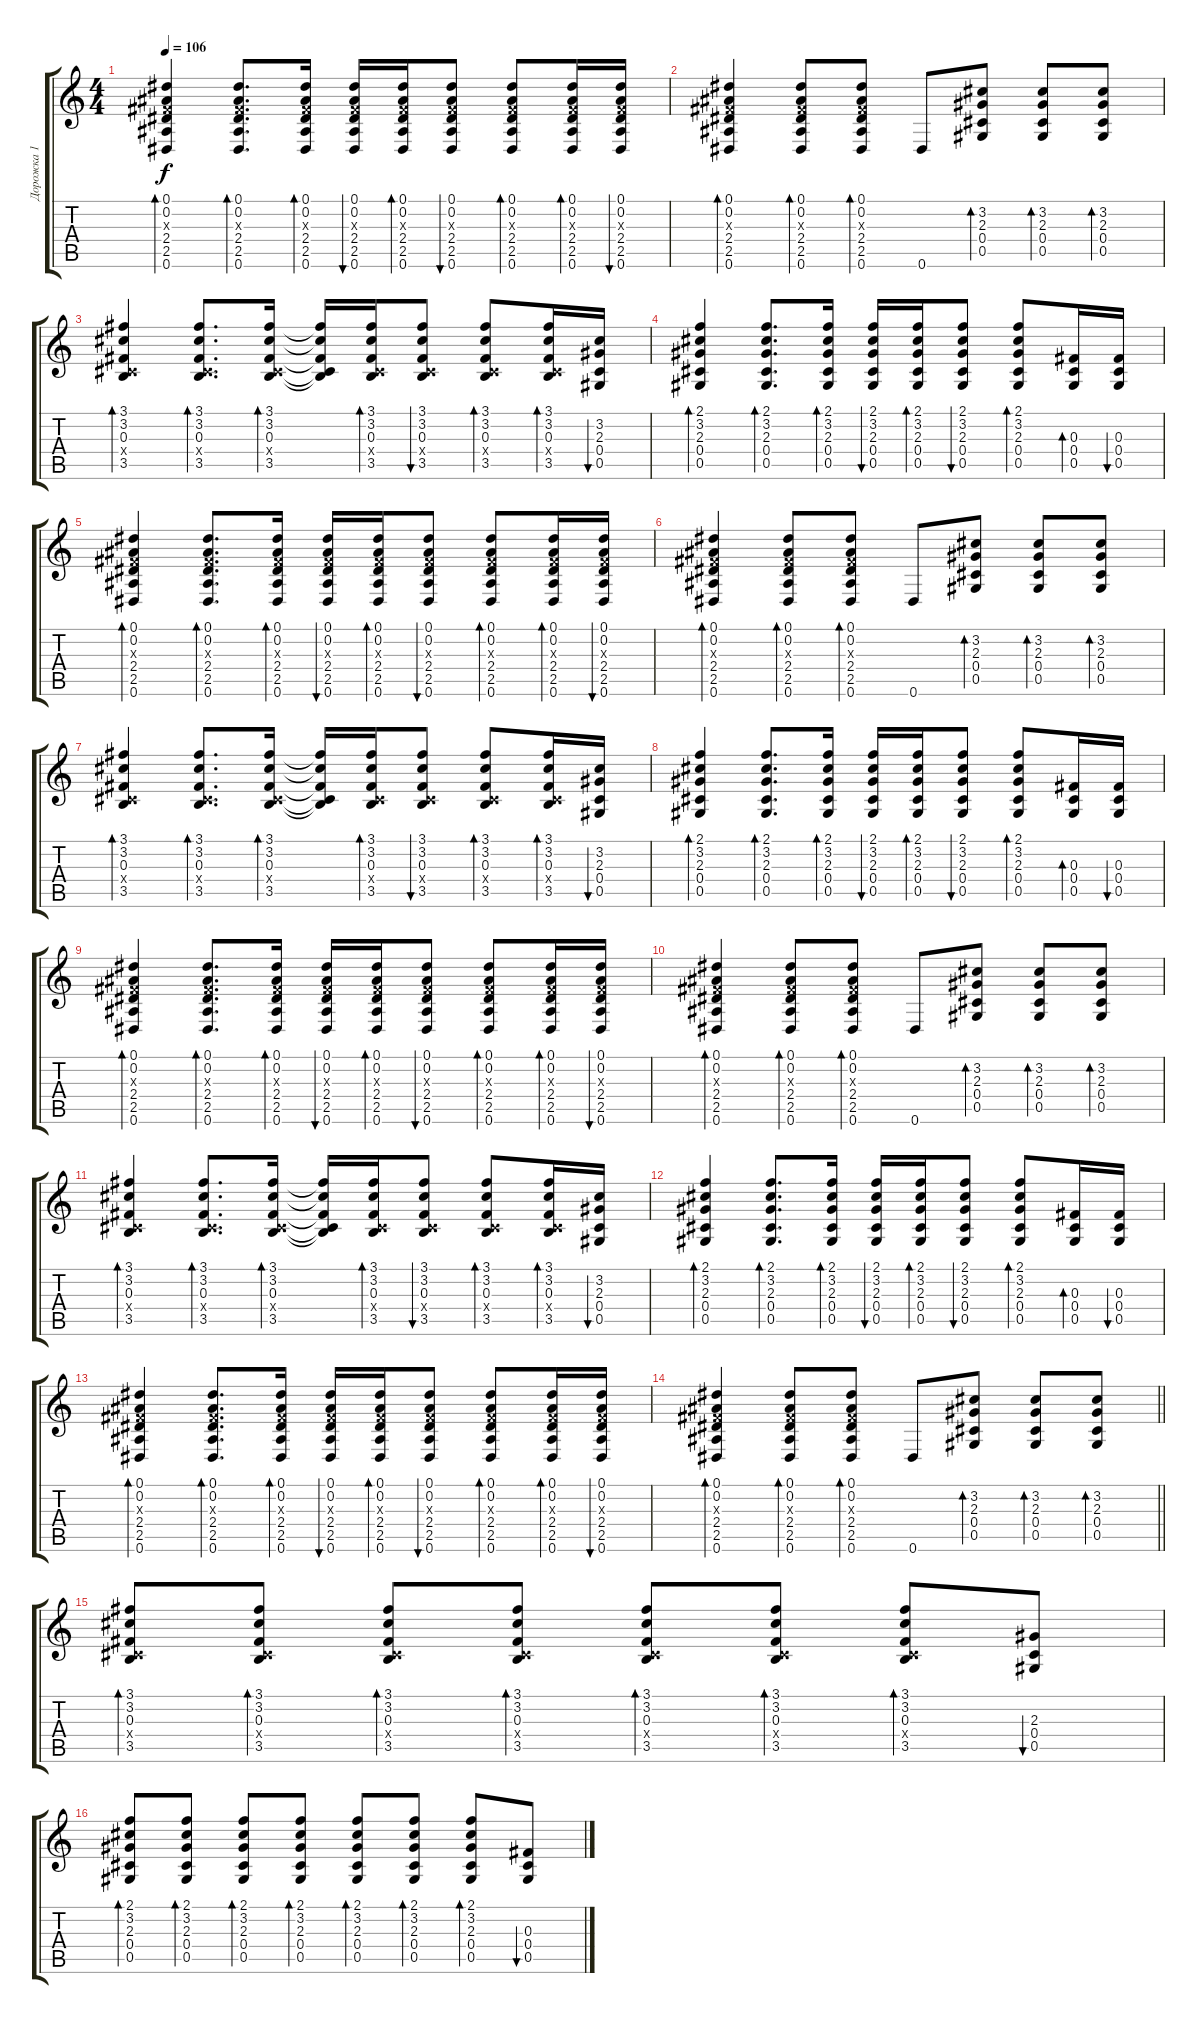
\track ("Дорожка 1" "Дорожка 1") {instrument acousticguitarsteel}
\staff {score tabs}
\tuning (Eb4 Bb3 Gb3 Db3 Ab2 Eb2) {hide}
\ts (4 4)
\tempo 106
\clef g2
\ks c
(0.1 0.2 0.3{x} 2.4 2.5 0.6).4{bd 60 dy f} (0.1 0.2 0.3{x} 2.4 2.5 0.6).8{d bd 60} (0.1 0.2 0.3{x} 2.4 2.5 0.6).16{bd 30} (0.1 0.2 0.3{x} 2.4 2.5 0.6).16{bu 30} (0.1 0.2 0.3{x} 2.4 2.5 0.6).16{bd 30} (0.1 0.2 0.3{x} 2.4 2.5 0.6).8{bu 30} (0.1 0.2 0.3{x} 2.4 2.5 0.6).8{bd 60} (0.1 0.2 0.3{x} 2.4 2.5 0.6).16{bd 30} (0.1 0.2 0.3{x} 2.4 2.5 0.6).16{bu 30} |
(0.1 0.2 0.3{x} 2.4 2.5 0.6).4{bd 60} (0.1 0.2 0.3{x} 2.4 2.5 0.6).8{bd 60} (0.1 0.2 0.3{x} 2.4 2.5 0.6).8{bd 60} 0.6.8 (3.2 2.3 0.4 0.5).8{bd 30} (3.2 2.3 0.4 0.5).8{bd 30} (3.2 2.3 0.4 0.5).8{bd 30} |
(3.1 3.2 0.3 0.4{x} 3.5).4{bd 240 instrument electricguitarclean} (3.1 3.2 0.3 0.4{x} 3.5).8{d bd 60} (3.1 3.2 0.3 0.4{x} 3.5).16{bd 60} (3.1{t} 3.2{t} 0.3{t} 0.4{t} 3.5{t}).16 (3.1 3.2 0.3 0.4{x} 3.5).16{bd 30} (3.1 3.2 0.3 0.4{x} 3.5).8{bu 30} (3.1 3.2 0.3 0.4{x} 3.5).8{bd 30} (3.1 3.2 0.3 0.4{x} 3.5).16{bd 30} (3.2 2.3 0.4 0.5).16{bu 30} |
(2.1 3.2 2.3 0.4 0.5).4{bd 60} (2.1 3.2 2.3 0.4 0.5).8{d bd 60} (2.1 3.2 2.3 0.4 0.5).16{bd 30} (2.1 3.2 2.3 0.4 0.5).16{bu 30} (2.1 3.2 2.3 0.4 0.5).16{bd 30} (2.1 3.2 2.3 0.4 0.5).8{bu 30} (2.1 3.2 2.3 0.4 0.5).8{bd 60} (0.3 0.4 0.5).16{bd 30} (0.3 0.4 0.5).16{bu 30} |
(0.1 0.2 0.3{x} 2.4 2.5 0.6).4{bd 60} (0.1 0.2 0.3{x} 2.4 2.5 0.6).8{d bd 60} (0.1 0.2 0.3{x} 2.4 2.5 0.6).16{bd 30} (0.1 0.2 0.3{x} 2.4 2.5 0.6).16{bu 30} (0.1 0.2 0.3{x} 2.4 2.5 0.6).16{bd 30} (0.1 0.2 0.3{x} 2.4 2.5 0.6).8{bu 30} (0.1 0.2 0.3{x} 2.4 2.5 0.6).8{bd 60} (0.1 0.2 0.3{x} 2.4 2.5 0.6).16{bd 30} (0.1 0.2 0.3{x} 2.4 2.5 0.6).16{bu 30} |
(0.1 0.2 0.3{x} 2.4 2.5 0.6).4{bd 60} (0.1 0.2 0.3{x} 2.4 2.5 0.6).8{bd 60} (0.1 0.2 0.3{x} 2.4 2.5 0.6).8{bd 60} 0.6.8 (3.2 2.3 0.4 0.5).8{bd 30} (3.2 2.3 0.4 0.5).8{bd 30} (3.2 2.3 0.4 0.5).8{bd 30} |
(3.1 3.2 0.3 0.4{x} 3.5).4{bd 240 instrument electricguitarclean} (3.1 3.2 0.3 0.4{x} 3.5).8{d bd 60} (3.1 3.2 0.3 0.4{x} 3.5).16{bd 60} (3.1{t} 3.2{t} 0.3{t} 0.4{t} 3.5{t}).16 (3.1 3.2 0.3 0.4{x} 3.5).16{bd 30} (3.1 3.2 0.3 0.4{x} 3.5).8{bu 30} (3.1 3.2 0.3 0.4{x} 3.5).8{bd 30} (3.1 3.2 0.3 0.4{x} 3.5).16{bd 30} (3.2 2.3 0.4 0.5).16{bu 30} |
(2.1 3.2 2.3 0.4 0.5).4{bd 60} (2.1 3.2 2.3 0.4 0.5).8{d bd 60} (2.1 3.2 2.3 0.4 0.5).16{bd 30} (2.1 3.2 2.3 0.4 0.5).16{bu 30} (2.1 3.2 2.3 0.4 0.5).16{bd 30} (2.1 3.2 2.3 0.4 0.5).8{bu 30} (2.1 3.2 2.3 0.4 0.5).8{bd 60} (0.3 0.4 0.5).16{bd 30} (0.3 0.4 0.5).16{bu 30} |
(0.1 0.2 0.3{x} 2.4 2.5 0.6).4{bd 60} (0.1 0.2 0.3{x} 2.4 2.5 0.6).8{d bd 60} (0.1 0.2 0.3{x} 2.4 2.5 0.6).16{bd 30} (0.1 0.2 0.3{x} 2.4 2.5 0.6).16{bu 30} (0.1 0.2 0.3{x} 2.4 2.5 0.6).16{bd 30} (0.1 0.2 0.3{x} 2.4 2.5 0.6).8{bu 30} (0.1 0.2 0.3{x} 2.4 2.5 0.6).8{bd 60} (0.1 0.2 0.3{x} 2.4 2.5 0.6).16{bd 30} (0.1 0.2 0.3{x} 2.4 2.5 0.6).16{bu 30} |
(0.1 0.2 0.3{x} 2.4 2.5 0.6).4{bd 60} (0.1 0.2 0.3{x} 2.4 2.5 0.6).8{bd 60} (0.1 0.2 0.3{x} 2.4 2.5 0.6).8{bd 60} 0.6.8 (3.2 2.3 0.4 0.5).8{bd 30} (3.2 2.3 0.4 0.5).8{bd 30} (3.2 2.3 0.4 0.5).8{bd 30} |
(3.1 3.2 0.3 0.4{x} 3.5).4{bd 240 instrument electricguitarclean} (3.1 3.2 0.3 0.4{x} 3.5).8{d bd 60} (3.1 3.2 0.3 0.4{x} 3.5).16{bd 60} (3.1{t} 3.2{t} 0.3{t} 0.4{t} 3.5{t}).16 (3.1 3.2 0.3 0.4{x} 3.5).16{bd 30} (3.1 3.2 0.3 0.4{x} 3.5).8{bu 30} (3.1 3.2 0.3 0.4{x} 3.5).8{bd 30} (3.1 3.2 0.3 0.4{x} 3.5).16{bd 30} (3.2 2.3 0.4 0.5).16{bu 30} |
(2.1 3.2 2.3 0.4 0.5).4{bd 60} (2.1 3.2 2.3 0.4 0.5).8{d bd 60} (2.1 3.2 2.3 0.4 0.5).16{bd 30} (2.1 3.2 2.3 0.4 0.5).16{bu 30} (2.1 3.2 2.3 0.4 0.5).16{bd 30} (2.1 3.2 2.3 0.4 0.5).8{bu 30} (2.1 3.2 2.3 0.4 0.5).8{bd 60} (0.3 0.4 0.5).16{bd 30} (0.3 0.4 0.5).16{bu 30} |
(0.1 0.2 0.3{x} 2.4 2.5 0.6).4{bd 60} (0.1 0.2 0.3{x} 2.4 2.5 0.6).8{d bd 60} (0.1 0.2 0.3{x} 2.4 2.5 0.6).16{bd 30} (0.1 0.2 0.3{x} 2.4 2.5 0.6).16{bu 30} (0.1 0.2 0.3{x} 2.4 2.5 0.6).16{bd 30} (0.1 0.2 0.3{x} 2.4 2.5 0.6).8{bu 30} (0.1 0.2 0.3{x} 2.4 2.5 0.6).8{bd 60} (0.1 0.2 0.3{x} 2.4 2.5 0.6).16{bd 30} (0.1 0.2 0.3{x} 2.4 2.5 0.6).16{bu 30} |
\barLineRight lightlight
(0.1 0.2 0.3{x} 2.4 2.5 0.6).4{bd 60} (0.1 0.2 0.3{x} 2.4 2.5 0.6).8{bd 60} (0.1 0.2 0.3{x} 2.4 2.5 0.6).8{bd 60} 0.6.8 (3.2 2.3 0.4 0.5).8{bd 30} (3.2 2.3 0.4 0.5).8{bd 30} (3.2 2.3 0.4 0.5).8{bd 30} |
(3.1 3.2 0.3 0.4{x} 3.5).8{bd 60} (3.1 3.2 0.3 0.4{x} 3.5).8{bd 60} (3.1 3.2 0.3 0.4{x} 3.5).8{bd 60} (3.1 3.2 0.3 0.4{x} 3.5).8{bd 60} (3.1 3.2 0.3 0.4{x} 3.5).8{bd 60} (3.1 3.2 0.3 0.4{x} 3.5).8{bd 60} (3.1 3.2 0.3 0.4{x} 3.5).8{bd 60} (2.3 0.4 0.5).8{bu 30} |
(2.1 3.2 2.3 0.4 0.5).8{bd 60} (2.1 3.2 2.3 0.4 0.5).8{bd 60} (2.1 3.2 2.3 0.4 0.5).8{bd 60} (2.1 3.2 2.3 0.4 0.5).8{bd 60} (2.1 3.2 2.3 0.4 0.5).8{bd 60} (2.1 3.2 2.3 0.4 0.5).8{bd 60} (2.1 3.2 2.3 0.4 0.5).8{bd 60} (0.3 0.4 0.5).8{bu 30}
